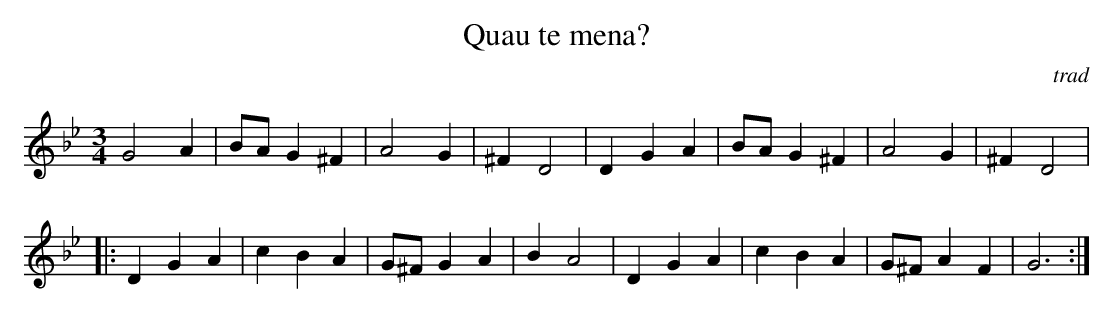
X:1
T:Quau te mena?
C:trad
M:3/4
L:1/4
K:Gm
G2A| B/A/G^F| A2G| ^FD2| DGA| B/A/G^F| A2G| ^FD2|
|:DGA| cBA| G/^F/GA| BA2| DGA| cBA| G/^F/AF| G3:|
